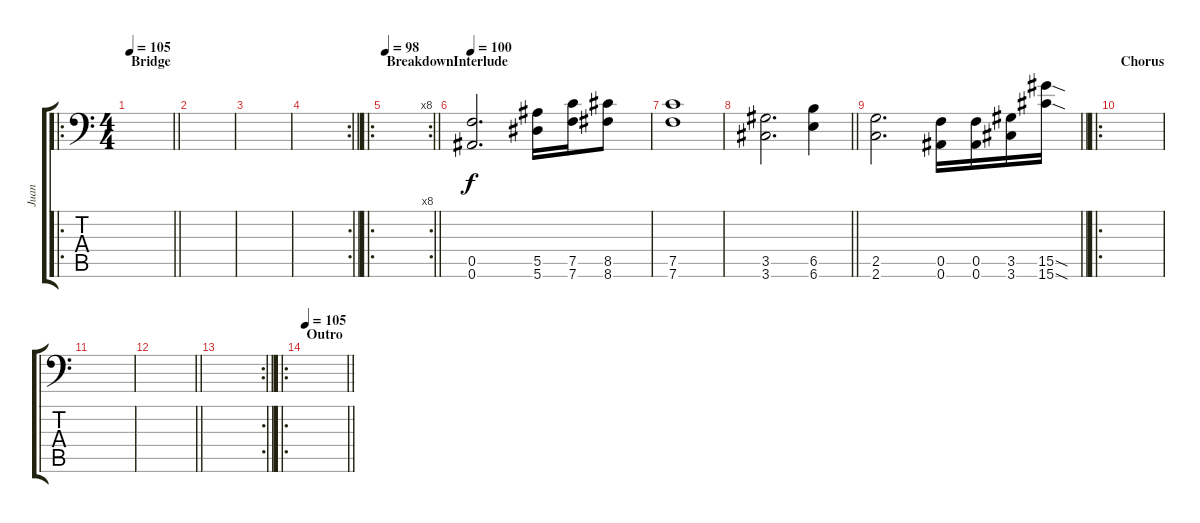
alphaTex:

\track ("Juan" "Juan") {instrument overdrivenguitar}
\staff {score tabs}
\tuning (C4 G3 Eb3 Bb2 F2 Bb1) {hide}
\ro
\ts (4 4)
\section ("" "Bridge")
\tempo 102
\tempo 105
\clef f4
\barLineRight lightlight
\ks c
|
|
|
\rc 2
\barLineRight lightlight
|
\ro
\rc 8
\section ("" "Breakdown")
\tempo 98
\barLineRight lightlight
|
\section ("" "Interlude")
\tempo 100
(0.5 0.6).2{d} (5.5 5.6).16 (7.5 7.6).16 (8.5 8.6).8 |
(7.5 7.6).1 |
\barLineRight lightlight
(3.5 3.6).2{d} (6.5 6.6).4 |
\section ("" "")
\barLineRight lightlight
(2.5 2.6).2{d} (0.5 0.6).16 (0.5 0.6).16 (3.5 3.6).16 (15.5{sod} 15.6{sod}).16 |
\ro
\section ("" "Chorus")
|
|
\barLineRight lightlight
|
\rc 2
\barLineRight lightlight
|
\ro
\section ("" "Outro")
\tempo 98
\tempo 105
\barLineRight lightlight
